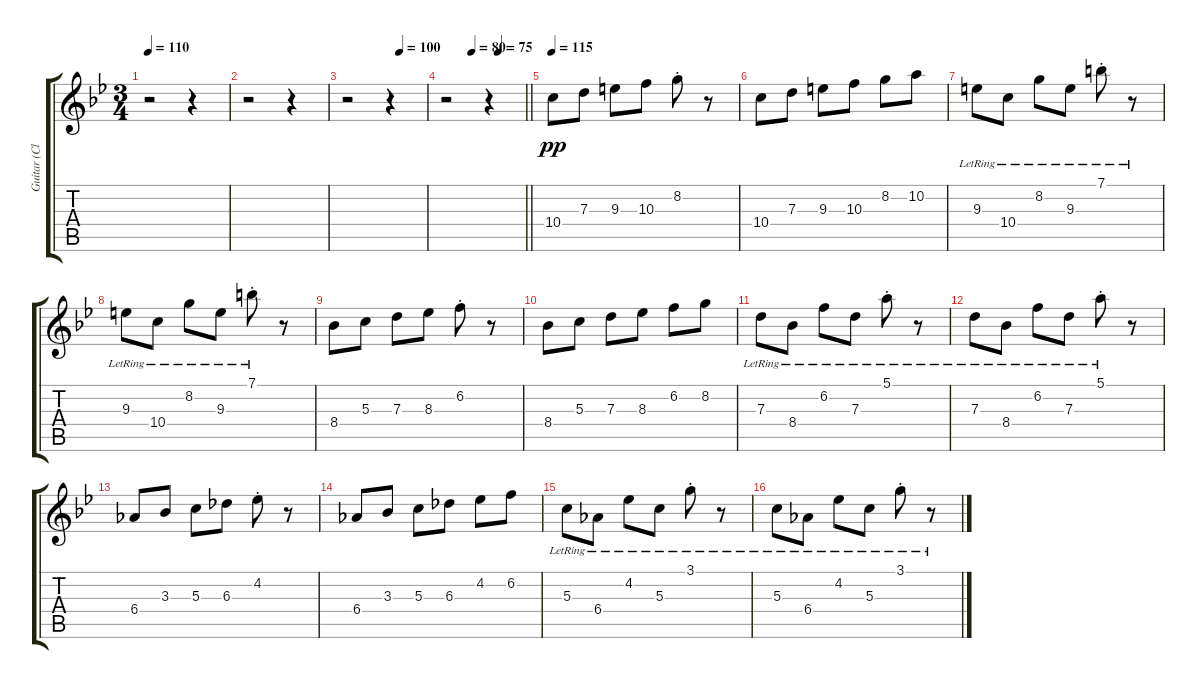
\track ("Guitar (Clean)" "Guitar (Cl") {instrument electricguitarclean}
\staff {score tabs}
\tuning (E4 B3 G3 D3 A2 E2) {hide}
\ts (3 4)
\tempo 110
\clef g2
\ks bb
r.2{dy pp} r.4 |
r.2 r.4 |
\tempo (100 0.6666666666666666)
r.2 r.4 |
\tempo (80 0.3333333333333333)
\tempo (75 0.6666666666666666)
\barLineRight lightlight
r.2 r.4 |
\tempo 115
10.4.8 7.3.8 9.3.8 10.3.8 8.2{st}.8 r.8 |
10.4.8 7.3.8 9.3.8 10.3.8 8.2.8 10.2.8 |
9.3{lr}.8 10.4{lr}.8 8.2{lr}.8 9.3{lr}.8 7.1{st lr}.8 r.8 |
9.3{lr}.8 10.4{lr}.8 8.2{lr}.8 9.3{lr}.8 7.1{st lr}.8 r.8 |
8.4.8 5.3.8 7.3.8 8.3.8 6.2{st}.8 r.8 |
8.4.8 5.3.8 7.3.8 8.3.8 6.2.8 8.2.8 |
7.3{lr}.8 8.4{lr}.8 6.2{lr}.8 7.3{lr}.8 5.1{st lr}.8 r.8 |
7.3{lr}.8 8.4{lr}.8 6.2{lr}.8 7.3{lr}.8 5.1{st lr}.8 r.8 |
6.4.8 3.3.8 5.3.8 6.3.8 4.2{st}.8 r.8 |
6.4.8 3.3.8 5.3.8 6.3.8 4.2.8 6.2.8 |
5.3{lr}.8 6.4{lr}.8 4.2{lr}.8 5.3{lr}.8 3.1{st lr}.8 r.8 |
5.3{lr}.8 6.4{lr}.8 4.2{lr}.8 5.3{lr}.8 3.1{st lr}.8 r.8
